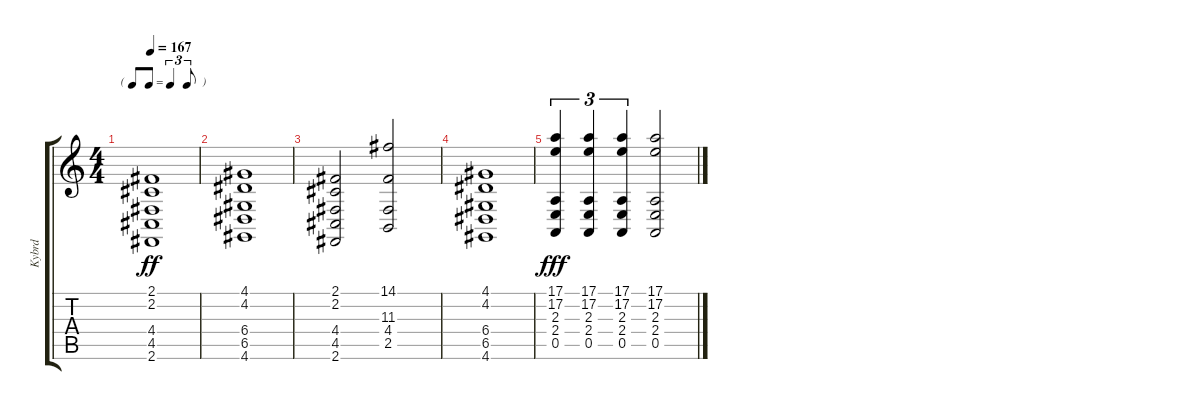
\track ("Kybrd" "Kybrd") {instrument drawbarorgan}
\staff {score tabs}
\tuning (E4 B3 G3 D3 A2 E2) {hide}
\ts (4 4)
\tf triplet8th
\tempo 167
\clef g2
\ks c
(2.1 2.2 4.4 4.5 2.6).1{dy ff} |
(4.1 4.2 6.4 6.5 4.6).1 |
(2.1 2.2 4.4 4.5 2.6).2 (14.1 11.3 4.4 2.5).2 |
(4.1 4.2 6.4 6.5 4.6).1 |
(17.1 17.2 2.3 2.4 0.5).4{tu (3 2) dy fff} (17.1 17.2 2.3 2.4 0.5).4{tu (3 2)} (17.1 17.2 2.3 2.4 0.5).4{tu (3 2)} (17.1 17.2 2.3 2.4 0.5).2
